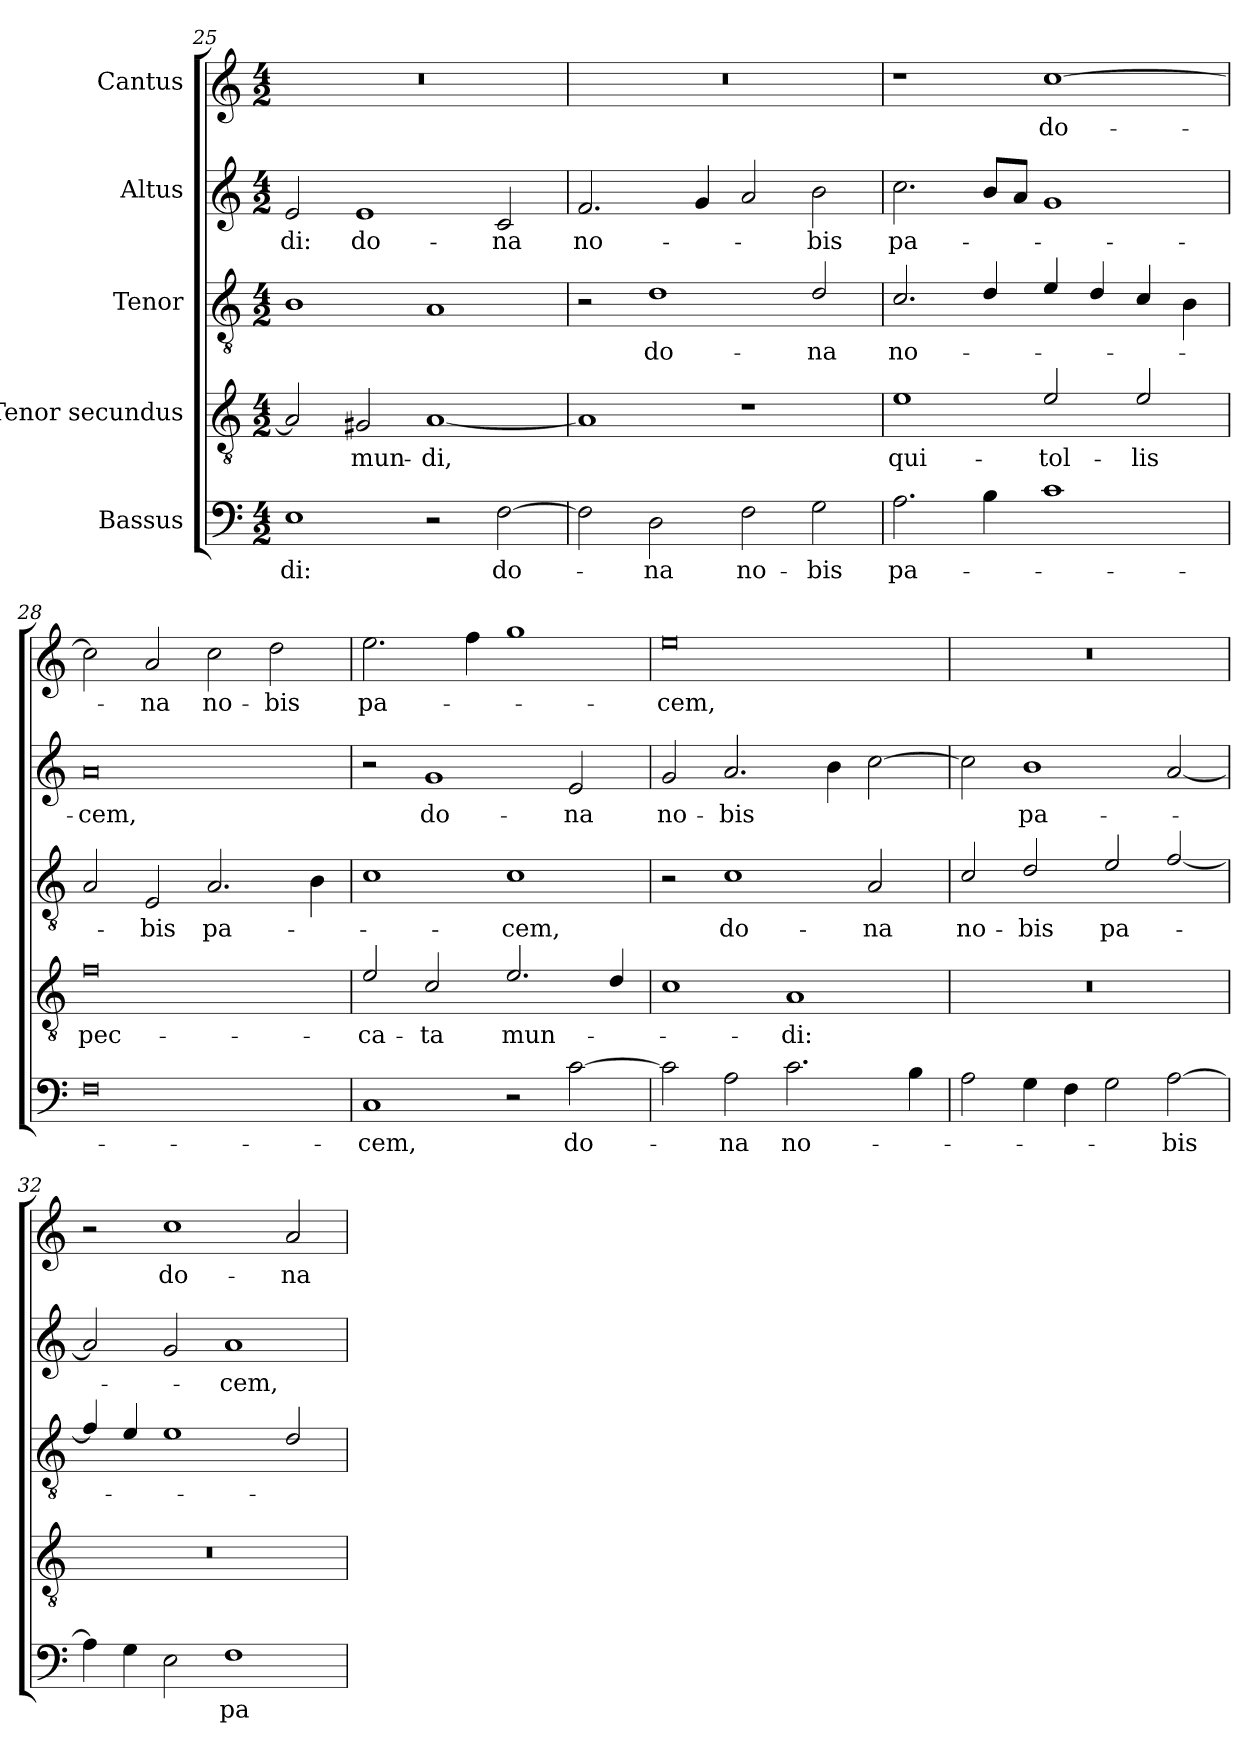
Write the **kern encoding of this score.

**kern	**text	**kern	**text	**kern	**text	**kern	**text	**kern	**text
*part5	*part5	*part4	*part4	*part3	*part3	*part2	*part2	*part1	*part1
*staff5	*staff5	*staff4	*staff4	*staff3	*staff3	*staff2	*staff2	*staff1	*staff1
*I"Bassus	*	*I"Tenor secundus	*	*I"Tenor	*	*I"Altus	*	*I"Cantus	*
*clefF4	*	*clefGv2	*	*clefGv2	*	*clefG2	*	*clefG2	*
*k[]	*	*k[]	*	*k[]	*	*k[]	*	*k[]	*
*M4/2	*	*M4/2	*	*M4/2	*	*M4/2	*	*M4/2	*
=25	=25	=25	=25	=25	=25	=25	=25	=25	=25
1E\	-di:	2A/]	.	1B\	.	2e/	-di:	0r	.
.	.	2G#X/	mun-	.	.	1e/	do-	.	.
2r	.	[1A/	-di,	1A/	.	.	.	.	.
[2F\	do-	.	.	.	.	2c/	-na	.	.
=26	=26	=26	=26	=26	=26	=26	=26	=26	=26
2F\]	.	1A/]	.	2r	.	2.f/	no-	0r	.
2D\	-na	.	.	1d/	do-	.	.	.	.
.	.	.	.	.	.	4g/	.	.	.
2F\	no-	1r	.	.	.	2a/	.	.	.
2G\	-bis	.	.	2d/	-na	2b\	-bis	.	.
=27	=27	=27	=27	=27	=27	=27	=27	=27	=27
2.A\	pa-	1e\	qui-	2.c/	no-	2.cc\	pa-	1r	.
4B\	.	.	.	4d/	.	8b/L	.	.	.
.	.	.	.	.	.	8a/J	.	.	.
1c\	.	2e/	tol-	4e/	.	1g/	.	[1cc\	do-
.	.	.	.	4d/	.	.	.	.	.
.	.	2e/	-lis	4c/	.	.	.	.	.
.	.	.	.	4B\	.	.	.	.	.
=28	=28	=28	=28	=28	=28	=28	=28	=28	=28
0F\	.	0f\	pec-	2A/	.	0a/	-cem,	2cc\]	.
.	.	.	.	2E/	-bis	.	.	2a/	-na
.	.	.	.	2.A/	pa-	.	.	2cc\	no-
.	.	.	.	.	.	.	.	2dd\	-bis
.	.	.	.	4B\	.	.	.	.	.
=29	=29	=29	=29	=29	=29	=29	=29	=29	=29
1C/	-cem,	2e/	-ca-	1c\	.	2r	.	2.ee\	pa-
.	.	2c/	-ta	.	.	1g/	do-	.	.
.	.	.	.	.	.	.	.	4ff\	.
2r	.	2.e/	mun-	1c\	-cem,	.	.	1gg\	.
[2c\	do-	.	.	.	.	2e/	-na	.	.
.	.	4d/	.	.	.	.	.	.	.
=30	=30	=30	=30	=30	=30	=30	=30	=30	=30
2c\]	.	1c\	.	2r	.	2g/	no-	0ee\	-cem,
2A\	-na	.	.	1c/	do-	2.a/	-bis	.	.
2.c\	no-	1A/	-di:	.	.	.	.	.	.
.	.	.	.	.	.	4b\	.	.	.
.	.	.	.	2A/	-na	[2cc\	.	.	.
4B\	.	.	.	.	.	.	.	.	.
=31	=31	=31	=31	=31	=31	=31	=31	=31	=31
2A\	.	0r	.	2c/	no-	2cc\]	.	0r	.
4G\	.	.	.	2d/	-bis	1b\	pa-	.	.
4F\	.	.	.	.	.	.	.	.	.
2G\	.	.	.	2e/	pa-	.	.	.	.
[2A\	-bis	.	.	[2f/	.	[2a/	.	.	.
=32	=32	=32	=32	=32	=32	=32	=32	=32	=32
4A\]	.	0r	.	4f/]	.	2a/]	.	2r	.
4G\	.	.	.	4e/	.	.	.	.	.
2E\	.	.	.	1e/	.	2g/	.	1cc\	do-
1F\	pa-	.	.	.	.	1a/	-cem,	.	.
.	.	.	.	2d/	.	.	.	2a/	-na
=	=	=	=	=	=	=	=	=	=
*-	*-	*-	*-	*-	*-	*-	*-	*-	*-
